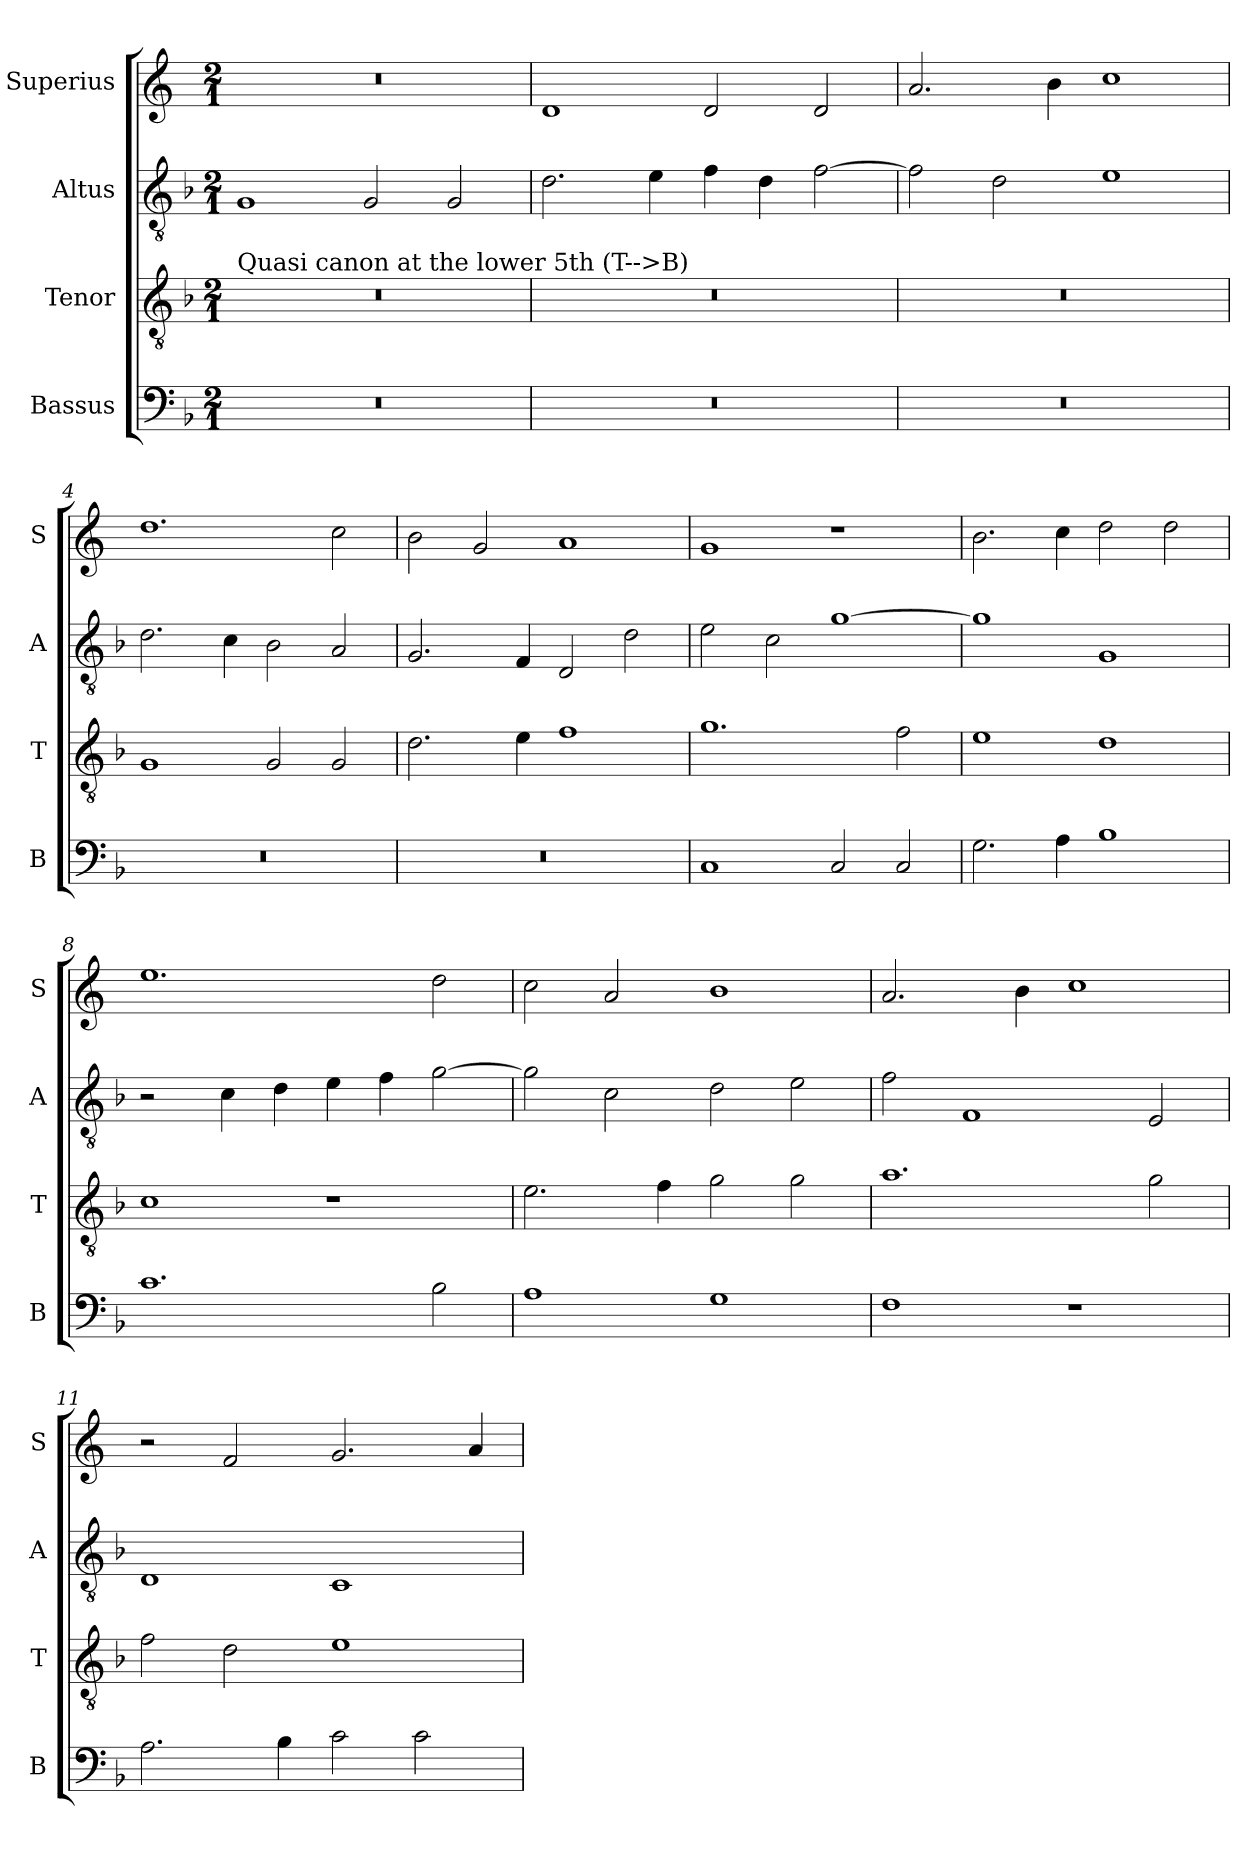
**kern	**kern	**kern	**kern
*part4	*part3	*part2	*part1
*staff4	*staff3	*staff2	*staff1
*I"Bassus	*I"Tenor	*I"Altus	*I"Superius
*I'B	*I'T	*I'A	*I'S
*clefF4	*clefGv2	*clefGv2	*clefG2
*k[b-]	*k[b-]	*k[b-]	*k[]
*M2/1	*M2/1	*M2/1	*M2/1
=1	=1	=1	=1
!	!LO:TX:a:t=Quasi canon at the lower 5th (T-->B)	!	!
0r	0r	1G	0r
.	.	2G/	.
.	.	2G/	.
=2	=2	=2	=2
0r	0r	2.d\	1d
.	.	4e\	.
.	.	4f\	2d/
.	.	4d\	.
.	.	[2f\	2d/
=3	=3	=3	=3
0r	0r	2f\]	2.a/
.	.	2d\	.
.	.	.	4b\
.	.	1e	1cc
=4	=4	=4	=4
0r	1G	2.d\	1.dd
.	.	4c\	.
.	2G/	2B-\	.
.	2G/	2A/	2cc\
=5	=5	=5	=5
0r	2.d\	2.G/	2b\
.	.	.	2g/
.	4e\	4F/	.
.	1f	2D/	1a
.	.	2d\	.
=6	=6	=6	=6
1C	1.g	2e\	1g
.	.	2c\	.
2C/	.	[1g	1r
2C/	2f\	.	.
=7	=7	=7	=7
2.G\	1e	1g]	2.b\
4A\	.	.	4cc\
1B-	1d	1G	2dd\
.	.	.	2dd\
=8	=8	=8	=8
1.c	1c	2r	1.ee
.	.	4c\	.
.	.	4d\	.
.	1r	4e\	.
.	.	4f\	.
2B-\	.	[2g\	2dd\
=9	=9	=9	=9
1A	2.e\	2g\]	2cc\
.	.	2c\	2a/
.	4f\	.	.
1G	2g\	2d\	1b
.	2g\	2e\	.
=10	=10	=10	=10
1F	1.a	2f\	2.a/
.	.	1F	.
.	.	.	4b\
1r	.	.	1cc
.	2g\	2E/	.
=11	=11	=11	=11
2.A\	2f\	1D	2r
.	2d\	.	2f/
4B-\	.	.	.
2c\	1e	1C	2.g/
2c\	.	.	.
.	.	.	4a/
=	=	=	=
*-	*-	*-	*-
